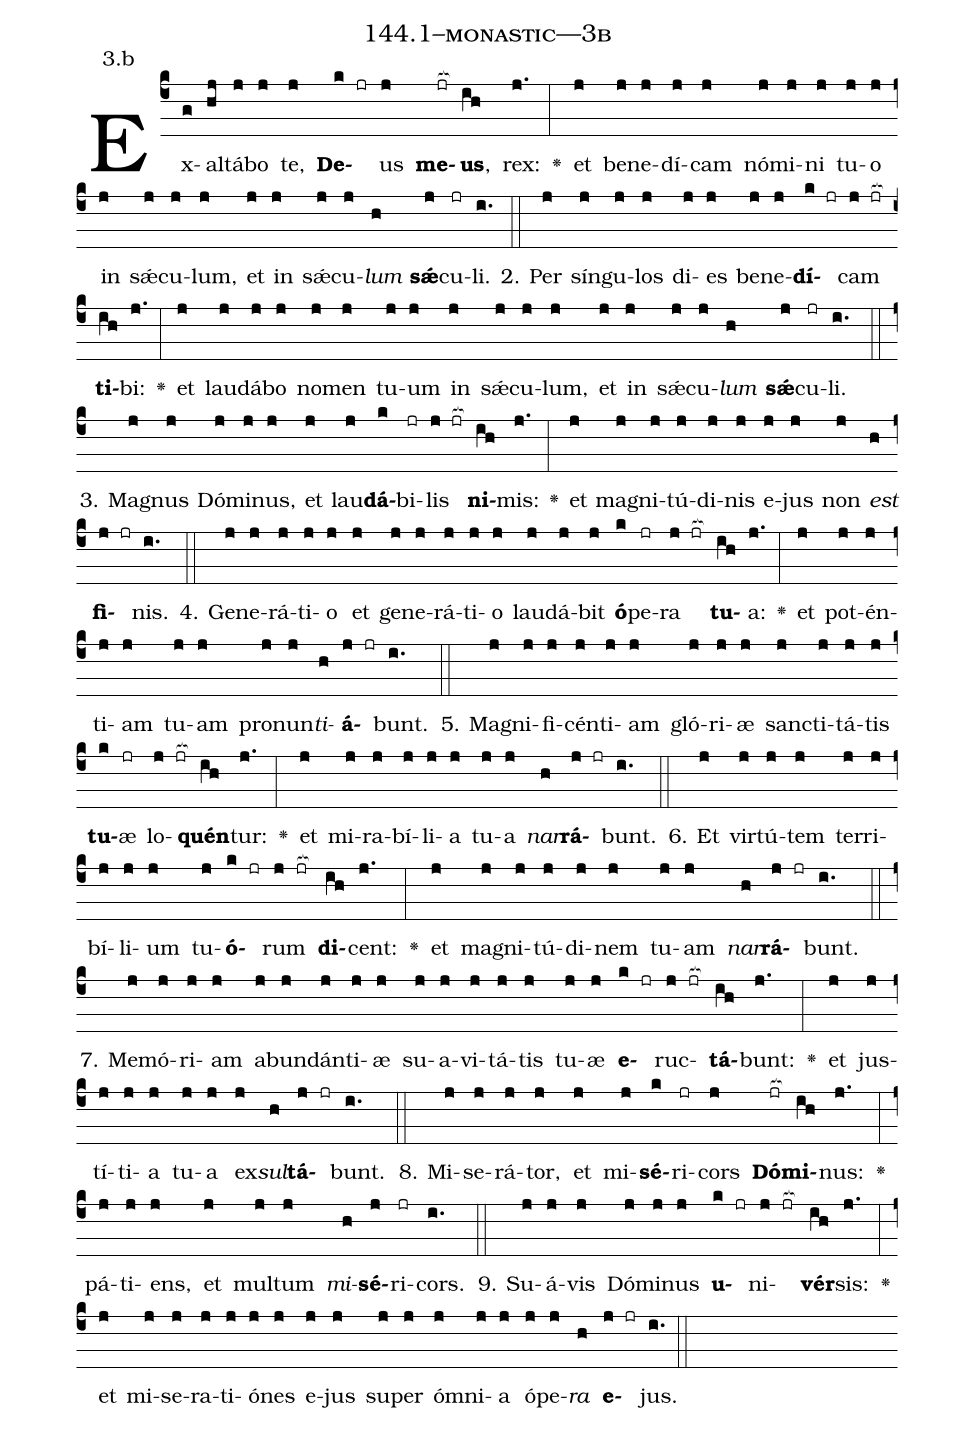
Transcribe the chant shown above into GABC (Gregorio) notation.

name: 144.1--monastic---3b;
annotation: 3.b;
%%
(c4)Ex(g)al(hj)tá(j)bo(j) te,(j) <b>De</b>(k jr)us(j) <b>me</b>(jr[ocb:1{])<b>us</b>,(ih[ocb:0}]) rex:(j.) <v>\greheightstar</v>(:) et(j) be(j)ne(j)dí(j)cam(j) nó(j)mi(j)ni(j) tu(j)o(j) in(j) sǽ(j)cu(j)lum,(j) et(j) in(j) sǽ(j)cu(j)<i>lum</i>(h) <b>sǽ</b>(j)cu(jr)li.(i.) (::)
2. Per(j) sín(j)gu(j)los(j) di(j)es(j) be(j)ne(j)<b>dí</b>(k jr)cam(j jr[ocb:1{]) <b>ti</b>(ih[ocb:0}])bi:(j.) <v>\greheightstar</v>(:) et(j) lau(j)dá(j)bo(j) no(j)men(j) tu(j)um(j) in(j) sǽ(j)cu(j)lum,(j) et(j) in(j) sǽ(j)cu(j)<i>lum</i>(h) <b>sǽ</b>(j)cu(jr)li.(i.) (::)
3. Ma(j)gnus(j) Dó(j)mi(j)nus,(j) et(j) lau(j)<b>dá</b>(k)bi(jr)lis(j jr[ocb:1{]) <b>ni</b>(ih[ocb:0}])mis:(j.) <v>\greheightstar</v>(:) et(j) ma(j)gni(j)tú(j)di(j)nis(j) e(j)jus(j) non(j) <i>est</i>(h) <b>fi</b>(j jr)nis.(i.) (::)
4. Ge(j)ne(j)rá(j)ti(j)o(j) et(j) ge(j)ne(j)rá(j)ti(j)o(j) lau(j)dá(j)bit(j) <b>ó</b>(k)pe(jr)ra(j jr[ocb:1{]) <b>tu</b>(ih[ocb:0}])a:(j.) <v>\greheightstar</v>(:) et(j) pot(j)én(j)ti(j)am(j) tu(j)am(j) pro(j)nun(j)<i>ti</i>(h)<b>á</b>(j jr)bunt.(i.) (::)
5. Ma(j)gni(j)fi(j)cén(j)ti(j)am(j) gló(j)ri(j)æ(j) sanc(j)ti(j)tá(j)tis(j) <b>tu</b>(k)æ(jr) lo(j jr[ocb:1{])<b>quén</b>(ih[ocb:0}])tur:(j.) <v>\greheightstar</v>(:) et(j) mi(j)ra(j)bí(j)li(j)a(j) tu(j)a(j) <i>nar</i>(h)<b>rá</b>(j jr)bunt.(i.) (::)
6. Et(j) vir(j)tú(j)tem(j) ter(j)ri(j)bí(j)li(j)um(j) tu(j)<b>ó</b>(k jr)rum(j jr[ocb:1{]) <b>di</b>(ih[ocb:0}])cent:(j.) <v>\greheightstar</v>(:) et(j) ma(j)gni(j)tú(j)di(j)nem(j) tu(j)am(j) <i>nar</i>(h)<b>rá</b>(j jr)bunt.(i.) (::)
7. Me(j)mó(j)ri(j)am(j) ab(j)un(j)dán(j)ti(j)æ(j) su(j)a(j)vi(j)tá(j)tis(j) tu(j)æ(j) <b>e</b>(k jr)ruc(j jr[ocb:1{])<b>tá</b>(ih[ocb:0}])bunt:(j.) <v>\greheightstar</v>(:) et(j) jus(j)tí(j)ti(j)a(j) tu(j)a(j) ex(j)<i>sul</i>(h)<b>tá</b>(j jr)bunt.(i.) (::)
8. Mi(j)se(j)rá(j)tor,(j) et(j) mi(j)<b>sé</b>(k)ri(jr)cors(j) <b>Dó</b>(jr[ocb:1{])<b>mi</b>(ih[ocb:0}])nus:(j.) <v>\greheightstar</v>(:) pá(j)ti(j)ens,(j) et(j) mul(j)tum(j) <i>mi</i>(h)<b>sé</b>(j)ri(jr)cors.(i.) (::)
9. Su(j)á(j)vis(j) Dó(j)mi(j)nus(j) <b>u</b>(k jr)ni(j jr[ocb:1{])<b>vér</b>(ih[ocb:0}])sis:(j.) <v>\greheightstar</v>(:) et(j) mi(j)se(j)ra(j)ti(j)ó(j)nes(j) e(j)jus(j) su(j)per(j) óm(j)ni(j)a(j) ó(j)pe(j)<i>ra</i>(h) <b>e</b>(j jr)jus.(i.) (::)
